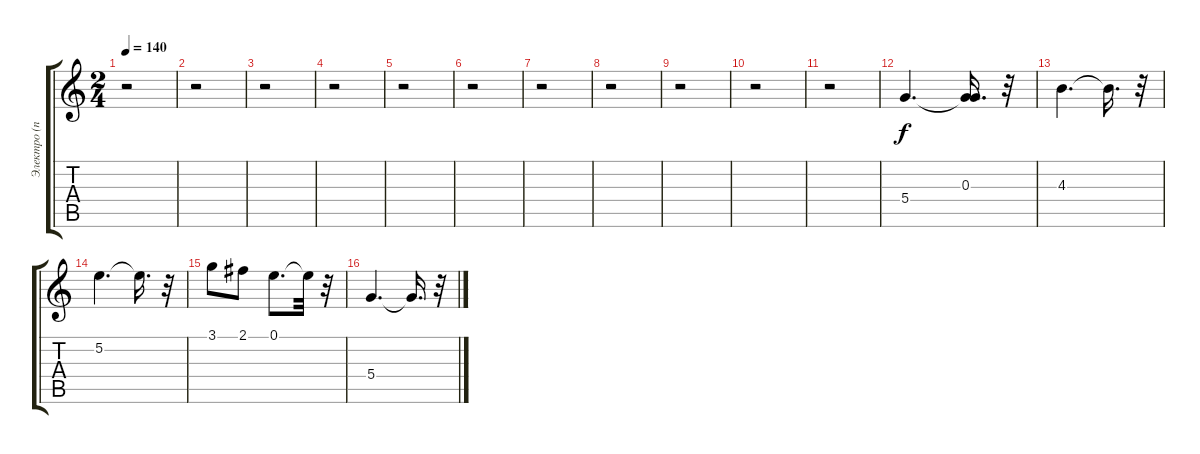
\track ("Электро (примочка)" "Электро (п") {instrument overdrivenguitar}
\staff {score tabs}
\tuning (E4 B3 G3 D3 A2 E2) {hide}
\ts (2 4)
\tempo 140
\clef g2
\ks c
r.2{dy f} |
r.2 |
r.2 |
r.2 |
r.2 |
r.2 |
r.2 |
r.2 |
r.2 |
r.2 |
r.2 |
5.4.4{d balance 8} (0.3 5.4{t}).16{d} r.32 |
4.3.4{d} 4.3{t}.16{d} r.32 |
5.2.4{d} 5.2{t}.16{d} r.32 |
3.1.8 2.1.8 0.1.8{d} 0.1{t}.32 r.32 |
5.4.4{d} 5.4{t}.16{d} r.32
